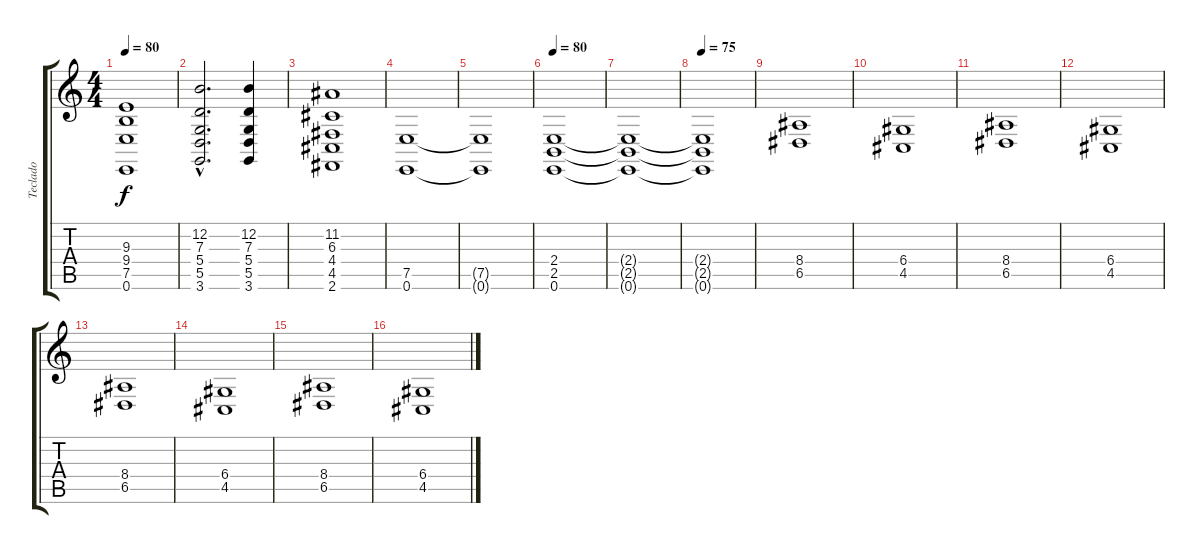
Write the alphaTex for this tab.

\track ("Teclado" "Teclado") {instrument stringensemble1}
\staff {score tabs}
\tuning (E4 B3 G3 D3 A2 E2) {hide}
\ts (4 4)
\tempo 80
\clef g2
\ks c
(9.3 9.4 7.5 0.6).1{dy f} |
(12.2{hac} 7.3{hac} 5.4{hac} 5.5{hac} 3.6{hac}).2{d} (12.2 7.3 5.4 5.5 3.6).4 |
(11.2 6.3 4.4 4.5 2.6).1 |
(7.5 0.6).1 |
(7.5{t} 0.6{t}).1 |
\tempo 80
(2.4 2.5 0.6).1{instrument pad2warm} |
(2.4{t} 2.5{t} 0.6{t}).1 |
\tempo 75
(2.4{t} 2.5{t} 0.6{t}).1 |
(8.4 6.5).1{instrument pad2warm} |
(6.4 4.5).1 |
(8.4 6.5).1 |
(6.4 4.5).1 |
(8.4 6.5).1 |
(6.4 4.5).1 |
(8.4 6.5).1 |
(6.4 4.5).1
